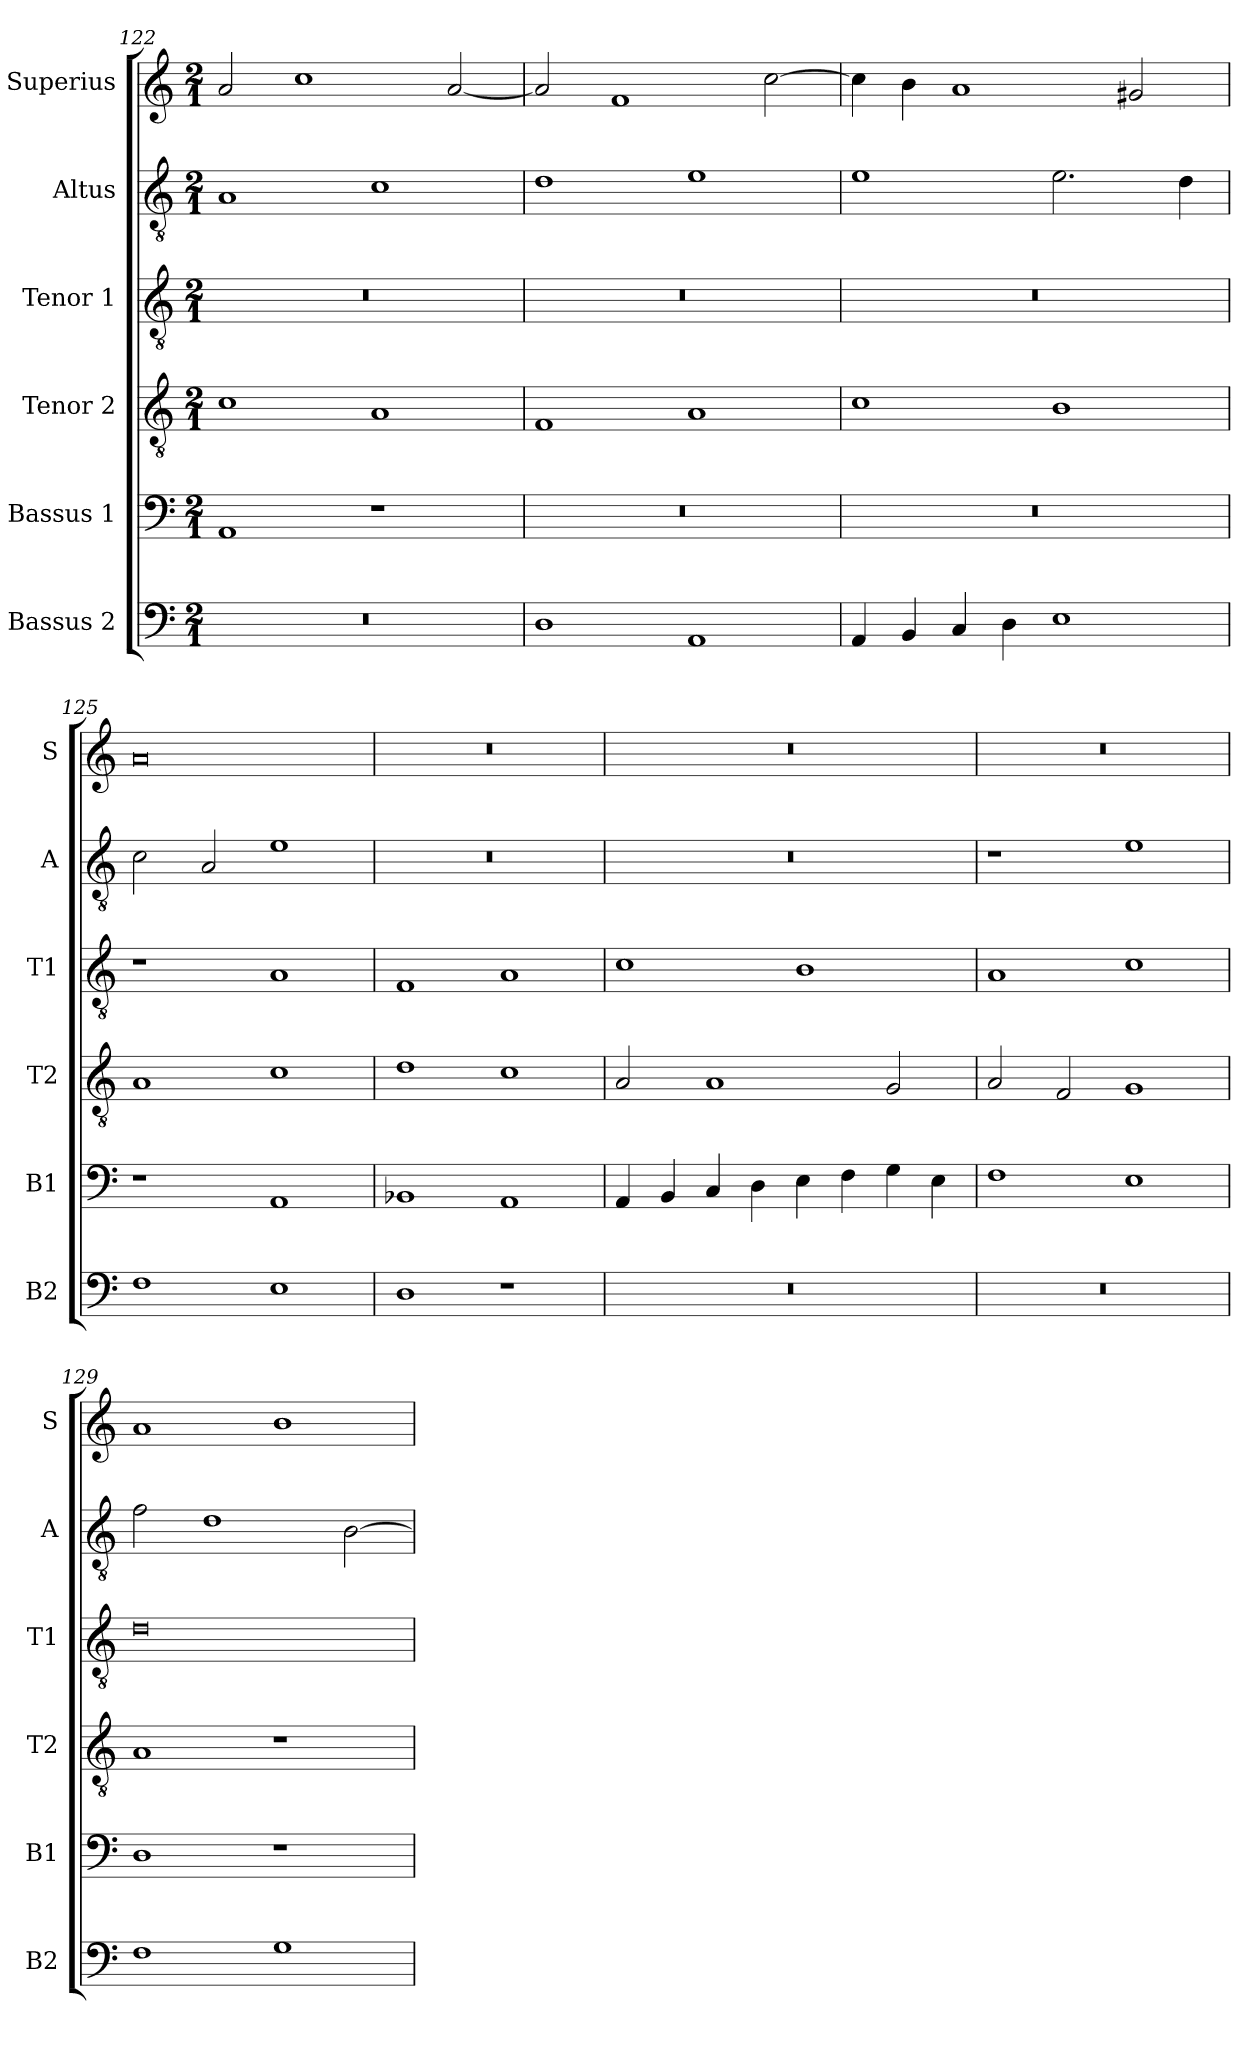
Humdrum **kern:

**kern	**kern	**kern	**kern	**kern	**kern
*part6	*part5	*part4	*part3	*part2	*part1
*staff6	*staff5	*staff4	*staff3	*staff2	*staff1
*I"Bassus 2	*I"Bassus 1	*I"Tenor 2	*I"Tenor 1	*I"Altus	*I"Superius
*I'B2	*I'B1	*I'T2	*I'T1	*I'A	*I'S
*clefF4	*clefF4	*clefGv2	*clefGv2	*clefGv2	*clefG2
*k[]	*k[]	*k[]	*k[]	*k[]	*k[]
*a:	*a:	*a:	*a:	*a:	*a:
*M2/1	*M2/1	*M2/1	*M2/1	*M2/1	*M2/1
=122	=122	=122	=122	=122	=122
0r	1AA	1c	0r	1A	2a
.	.	.	.	.	1cc
.	1r	1A	.	1c	.
.	.	.	.	.	[2a
=123	=123	=123	=123	=123	=123
1D	0r	1F	0r	1d	2a]
.	.	.	.	.	1f
1AA	.	1A	.	1e	.
.	.	.	.	.	[2cc
=124	=124	=124	=124	=124	=124
4AA	0r	1c	0r	1e	4cc]
4BB	.	.	.	.	4b
4C	.	.	.	.	1a
4D	.	.	.	.	.
1E	.	1B	.	2.e	.
.	.	.	.	.	2g#X
.	.	.	.	4d	.
=125	=125	=125	=125	=125	=125
1F	1r	1A	1r	2c	0a
.	.	.	.	2A	.
1E	1AA	1c	1A	1e	.
=126	=126	=126	=126	=126	=126
1D	1BB-X	1d	1F	0r	0r
1r	1AA	1c	1A	.	.
=127	=127	=127	=127	=127	=127
0r	4AA	2A	1c	0r	0r
.	4BB	.	.	.	.
.	4C	1A	.	.	.
.	4D	.	.	.	.
.	4E	.	1B	.	.
.	4F	.	.	.	.
.	4G	2G	.	.	.
.	4E	.	.	.	.
=128	=128	=128	=128	=128	=128
0r	1F	2A	1A	1r	0r
.	.	2F	.	.	.
.	1E	1G	1c	1e	.
=129	=129	=129	=129	=129	=129
1F	1D	1A	0d	2f	1a
.	.	.	.	1d	.
1G	1r	1r	.	.	1b
.	.	.	.	[2B	.
=	=	=	=	=	=
*-	*-	*-	*-	*-	*-
